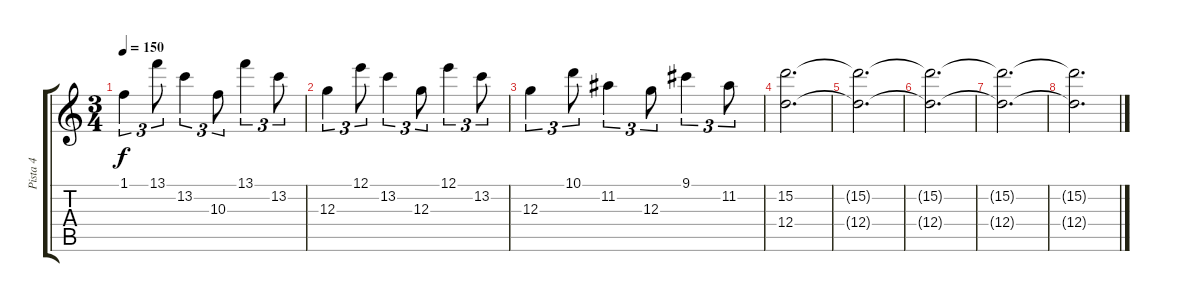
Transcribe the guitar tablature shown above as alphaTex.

\track ("Pista 4" "Pista 4") {instrument banjo}
\staff {score tabs}
\tuning (E4 B3 G3 D3 A2 E2) {hide}
\displaytranspose 12
\ts (3 4)
\tempo 150
\clef g2
\ks c
1.1.4{tu (3 2) dy f volume 11} 13.1.8{tu (3 2)} 13.2.4{tu (3 2)} 10.3.8{tu (3 2)} 13.1.4{tu (3 2)} 13.2.8{tu (3 2)} |
12.3.4{tu (3 2)} 12.1.8{tu (3 2)} 13.2.4{tu (3 2)} 12.3.8{tu (3 2)} 12.1.4{tu (3 2)} 13.2.8{tu (3 2)} |
12.3.4{tu (3 2)} 10.1.8{tu (3 2)} 11.2.4{tu (3 2)} 12.3.8{tu (3 2)} 9.1.4{tu (3 2)} 11.2.8{tu (3 2)} |
(15.2 12.4).2{d} |
(15.2{t} 12.4{t}).2{d} |
(15.2{t} 12.4{t}).2{d} |
(15.2{t} 12.4{t}).2{d} |
(15.2{t} 12.4{t}).2{d}
